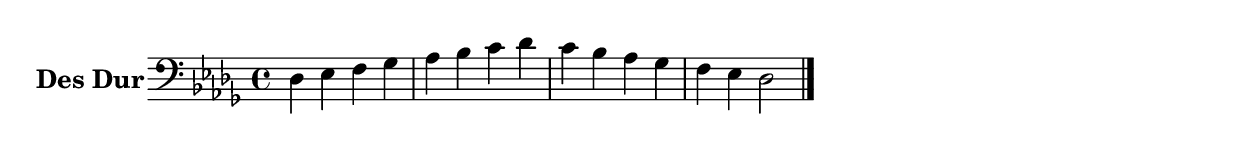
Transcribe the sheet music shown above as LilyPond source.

\version "2.18.2"

\score {
  \new Staff = "cello"
    \with { instrumentName = \markup { \bold \large { "Des Dur" }}}
    \transpose c des {
      \relative c {
        \clef bass
        \key c \major
        \time 4/4

        c4 d e f |
        g a b c  |
        b a g f  |
        e d c2 \bar "|."

      }
    }
  \layout {}
}
